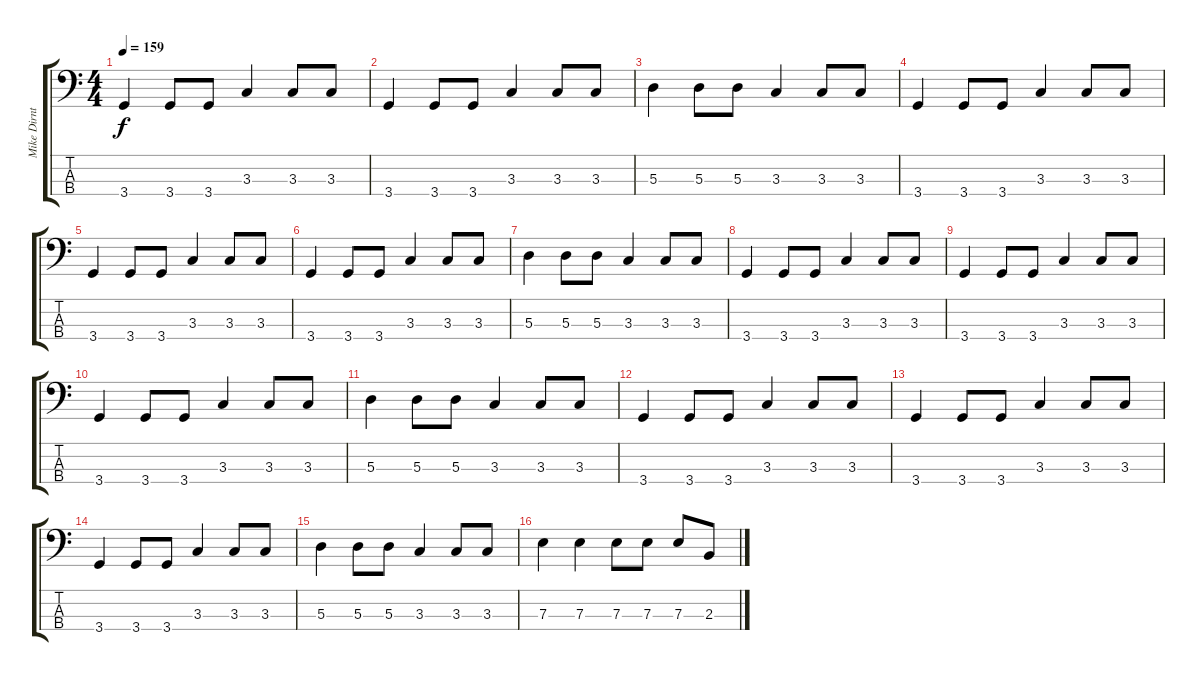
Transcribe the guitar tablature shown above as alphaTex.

\track ("Mike Dirnt" "Mike Dirnt") {instrument electricbassfinger}
\staff {score tabs}
\tuning (G2 D2 A1 E1) {hide}
\ts (4 4)
\tempo 159
\clef f4
\ks c
3.4.4{dy f} 3.4.8 3.4.8 3.3.4 3.3.8 3.3.8 |
3.4.4 3.4.8 3.4.8 3.3.4 3.3.8 3.3.8 |
5.3.4 5.3.8 5.3.8 3.3.4 3.3.8 3.3.8 |
3.4.4 3.4.8 3.4.8 3.3.4 3.3.8 3.3.8 |
3.4.4 3.4.8 3.4.8 3.3.4 3.3.8 3.3.8 |
3.4.4 3.4.8 3.4.8 3.3.4 3.3.8 3.3.8 |
5.3.4 5.3.8 5.3.8 3.3.4 3.3.8 3.3.8 |
3.4.4 3.4.8 3.4.8 3.3.4 3.3.8 3.3.8 |
3.4.4 3.4.8 3.4.8 3.3.4 3.3.8 3.3.8 |
3.4.4 3.4.8 3.4.8 3.3.4 3.3.8 3.3.8 |
5.3.4 5.3.8 5.3.8 3.3.4 3.3.8 3.3.8 |
3.4.4 3.4.8 3.4.8 3.3.4 3.3.8 3.3.8 |
3.4.4 3.4.8 3.4.8 3.3.4 3.3.8 3.3.8 |
3.4.4 3.4.8 3.4.8 3.3.4 3.3.8 3.3.8 |
5.3.4 5.3.8 5.3.8 3.3.4 3.3.8 3.3.8 |
7.3.4 7.3.4 7.3.8 7.3.8 7.3.8 2.3.8
